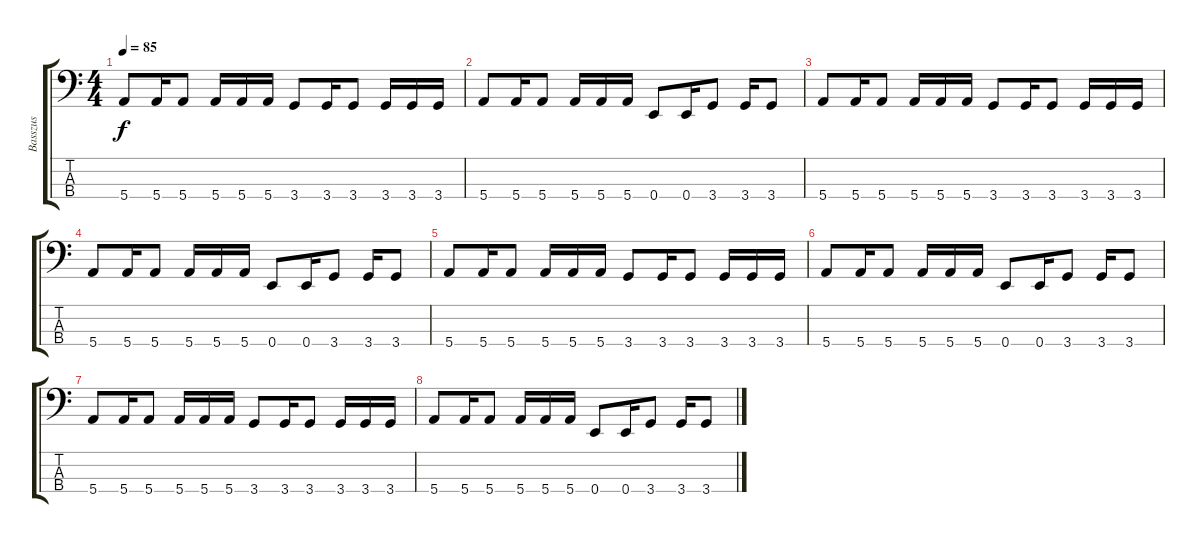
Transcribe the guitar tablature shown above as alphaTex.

\track ("Basszus" "Basszus") {instrument electricbassfinger}
\staff {score tabs}
\tuning (G2 D2 A1 E1) {hide}
\ts (4 4)
\tempo 85
\clef f4
\ks c
5.4.8{dy f} 5.4.16 5.4.8 5.4.16 5.4.16 5.4.16 3.4.8 3.4.16 3.4.8 3.4.16 3.4.16 3.4.16 |
5.4.8 5.4.16 5.4.8 5.4.16 5.4.16 5.4.16 0.4.8 0.4.16 3.4.8 3.4.16 3.4.8 |
5.4.8 5.4.16 5.4.8 5.4.16 5.4.16 5.4.16 3.4.8 3.4.16 3.4.8 3.4.16 3.4.16 3.4.16 |
5.4.8 5.4.16 5.4.8 5.4.16 5.4.16 5.4.16 0.4.8 0.4.16 3.4.8 3.4.16 3.4.8 |
5.4.8 5.4.16 5.4.8 5.4.16 5.4.16 5.4.16 3.4.8 3.4.16 3.4.8 3.4.16 3.4.16 3.4.16 |
5.4.8 5.4.16 5.4.8 5.4.16 5.4.16 5.4.16 0.4.8 0.4.16 3.4.8 3.4.16 3.4.8 |
5.4.8 5.4.16 5.4.8 5.4.16 5.4.16 5.4.16 3.4.8 3.4.16 3.4.8 3.4.16 3.4.16 3.4.16 |
5.4.8 5.4.16 5.4.8 5.4.16 5.4.16 5.4.16 0.4.8 0.4.16 3.4.8 3.4.16 3.4.8
